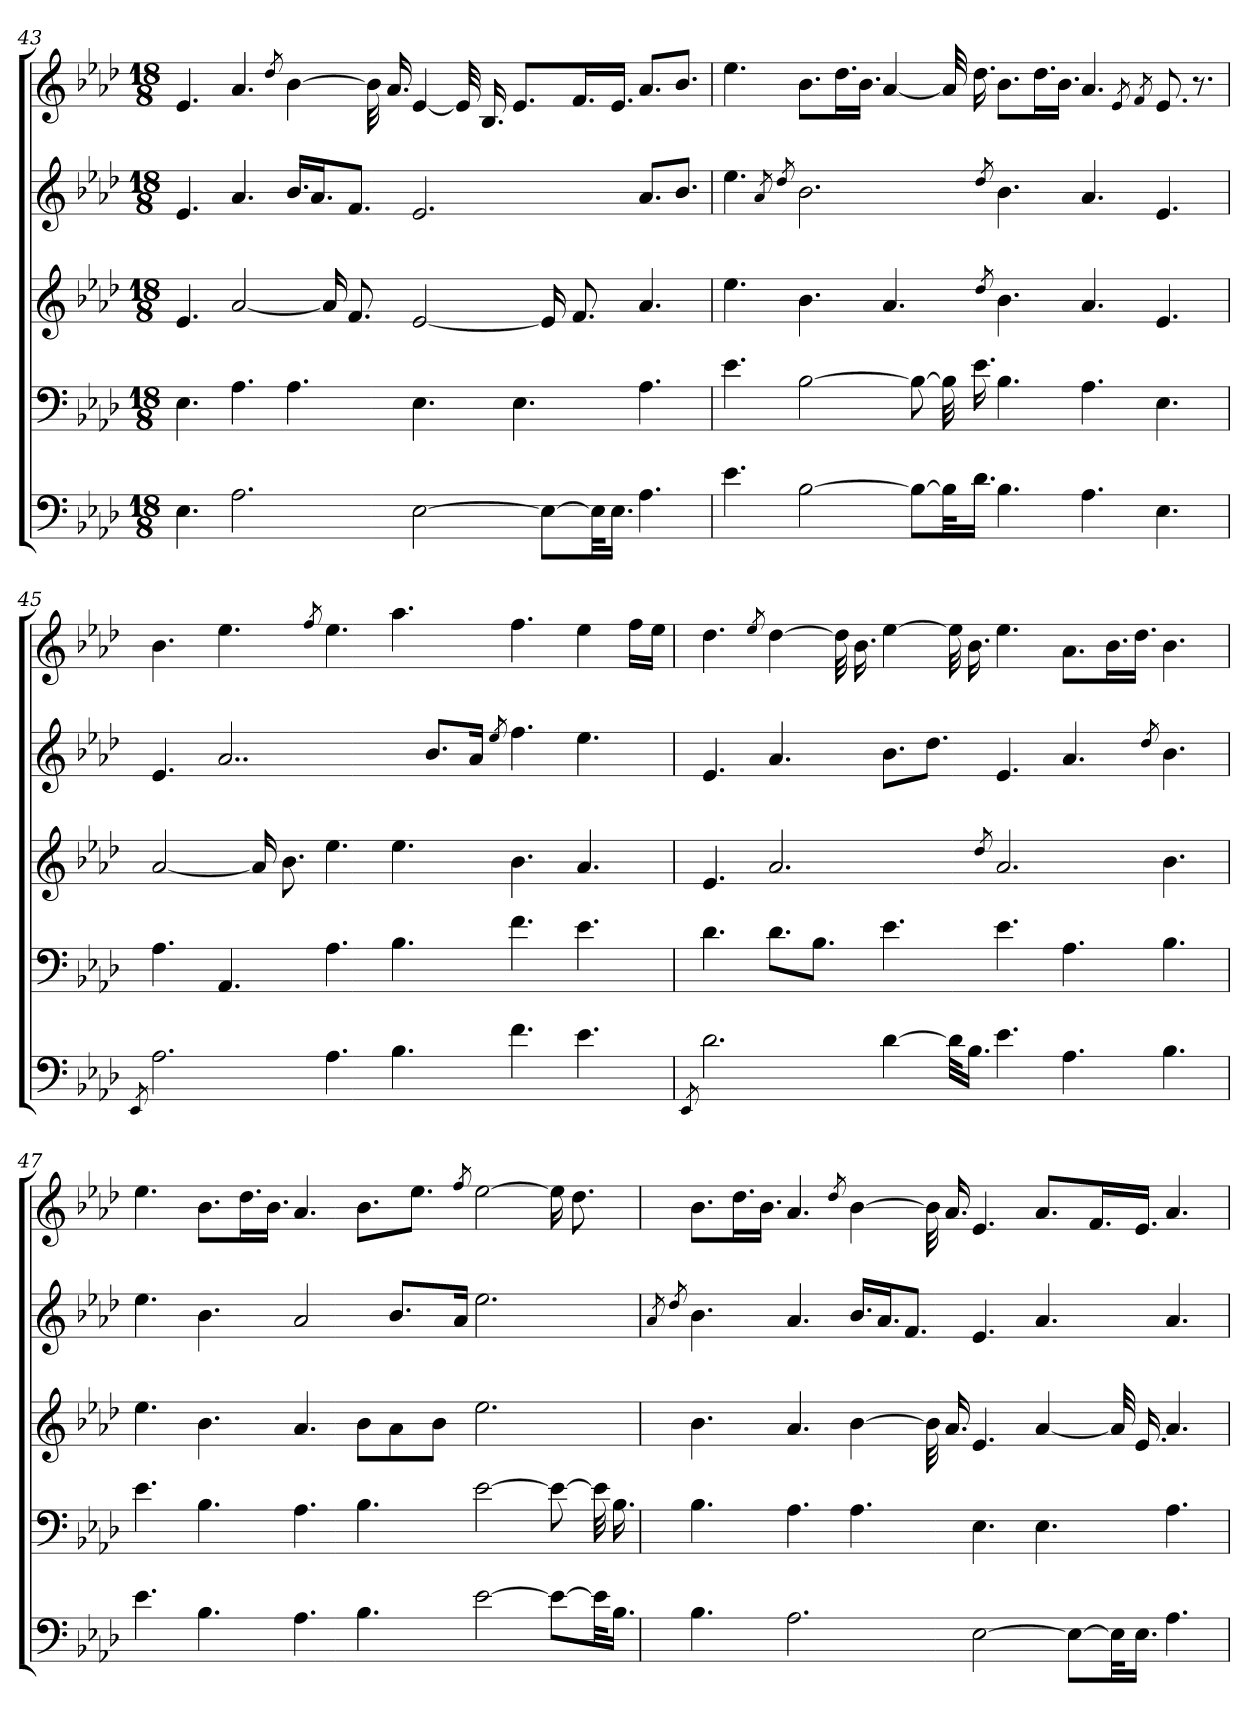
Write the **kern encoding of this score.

**kern	**kern	**kern	**kern	**kern
*part5	*part4	*part3	*part2	*part1
*staff5	*staff4	*staff3	*staff2	*staff1
*clefF4	*clefF4	*clefG2	*clefG2	*clefG2
*k[b-e-a-d-]	*k[b-e-a-d-]	*k[b-e-a-d-]	*k[b-e-a-d-]	*k[b-e-a-d-]
*M18/8	*M18/8	*M18/8	*M18/8	*M18/8
=43	=43	=43	=43	=43
4.E-	4.E-	4.e-	4.e-	4.e-
2.A-	4.A-	[2a-	4.a-	4.a-
.	.	.	.	8qdd-
.	4.A-	.	16.b-/LL	[4b-
.	.	.	16.a-/J	.
.	.	16a-]	.	.
.	.	8.f	8.f/J	.
.	.	.	.	32b-]
.	.	.	.	16.a-
[2E-	4.E-	[2e-	2.e-	[4e-
.	.	.	.	32e-]
.	.	.	.	16.B-
.	4.E-	.	.	8.e-/L
8E-\L_	.	16e-]	.	.
.	.	8.f	.	16.f/L
32E-\KL]	.	.	.	.
16.E-\JJ	.	.	.	16.e-/JJ
4.A-	4.A-	4.a-	8.a-/L	8.a-/L
.	.	.	8.b-/J	8.b-/J
=44	=44	=44	=44	=44
4.e-	4.e-	4.ee-	4.ee-	4.ee-
.	.	.	8qa-	.
.	.	.	8qdd-	.
[2B-	[2B-	4.b-	2.b-	8.b-\L
.	.	.	.	16.dd-\L
.	.	.	.	16.b-\JJ
.	.	4.a-	.	[4a-
8B-\L_	8B-_	.	.	.
32B-\KL]	32B-]	.	.	32a-]
16.d-\JJ	16.e-	.	.	16.dd-
.	.	8qdd-	8qdd-	.
4.B-	4.B-	4.b-	4.b-	8.b-\L
.	.	.	.	16.dd-\L
.	.	.	.	16.b-\JJ
4.A-	4.A-	4.a-	4.a-	4.a-
.	.	.	.	8qe-
.	.	.	.	8qf
4.E-	4.E-	4.e-	4.e-	8.e-
.	.	.	.	8.r
=45	=45	=45	=45	=45
8qEE-	.	.	.	.
2.A-	4.A-	[2a-	4.e-	4.b-
.	4.AA-	.	2..a-	4.ee-
.	.	16a-]	.	.
.	.	8.b-	.	.
.	.	.	.	8qff
4.A-	4.A-	4.ee-	.	4.ee-
4.B-	4.B-	4.ee-	.	4.aa-
.	.	.	8.b-/L	.
.	.	.	16a-/Jk	.
.	.	.	8qee-	.
4.f	4.f	4.b-	4.ff	4.ff
4.e-	4.e-	4.a-	4.ee-	4ee-
.	.	.	.	16ff\LL
.	.	.	.	16ee-\JJ
=46	=46	=46	=46	=46
8qEE-	.	.	.	.
2.d-	4.d-	4.e-	4.e-	4.dd-
.	.	.	.	8qee-
.	8.d-\L	2.a-	4.a-	[4dd-
.	8.B-\J	.	.	.
.	.	.	.	32dd-]
.	.	.	.	16.b-
[4d-	4.e-	.	8.b-\L	[4ee-
.	.	.	8.dd-\J	.
32d-\KLL]	.	.	.	32ee-]
16.B-\JJ	.	.	.	16.b-
.	.	8qdd-	.	.
4.e-	4.e-	2.a-	4.e-	4.ee-
4.A-	4.A-	.	4.a-	8.a-\L
.	.	.	.	16.b-\L
.	.	.	.	16.dd-\JJ
.	.	.	8qdd-	.
4.B-	4.B-	4.b-	4.b-	4.b-
=47	=47	=47	=47	=47
4.e-	4.e-	4.ee-	4.ee-	4.ee-
4.B-	4.B-	4.b-	4.b-	8.b-\L
.	.	.	.	16.dd-\L
.	.	.	.	16.b-\JJ
4.A-	4.A-	4.a-	2a-	4.a-
4.B-	4.B-	8b-\L	.	8.b-\L
.	.	8a-\	8.b-/L	.
.	.	.	.	8.ee-\J
.	.	8b-\J	.	.
.	.	.	16a-/Jk	.
.	.	.	.	8qff
[2e-	[2e-	2.ee-	2.ee-	[2ee-
8e-\L_	8e-_	.	.	16ee-]
.	.	.	.	8.dd-
32e-\KL]	32e-]	.	.	.
16.B-\JJ	16.B-	.	.	.
=48	=48	=48	=48	=48
.	.	.	8qa-	.
.	.	.	8qdd-	.
4.B-	4.B-	4.b-	4.b-	8.b-\L
.	.	.	.	16.dd-\L
.	.	.	.	16.b-\JJ
2.A-	4.A-	4.a-	4.a-	4.a-
.	.	.	.	8qdd-
.	4.A-	[4b-	16.b-/LL	[4b-
.	.	.	16.a-/J	.
.	.	.	8.f/J	.
.	.	32b-]	.	32b-]
.	.	16.a-	.	16.a-
[2E-	4.E-	4.e-	4.e-	4.e-
.	4.E-	[4a-	4.a-	8.a-/L
8E-\L_	.	.	.	.
.	.	.	.	16.f/L
32E-\KL]	.	32a-]	.	.
16.E-\JJ	.	16.e-	.	16.e-/JJ
4.A-	4.A-	4.a-	4.a-	4.a-
=	=	=	=	=
*-	*-	*-	*-	*-
